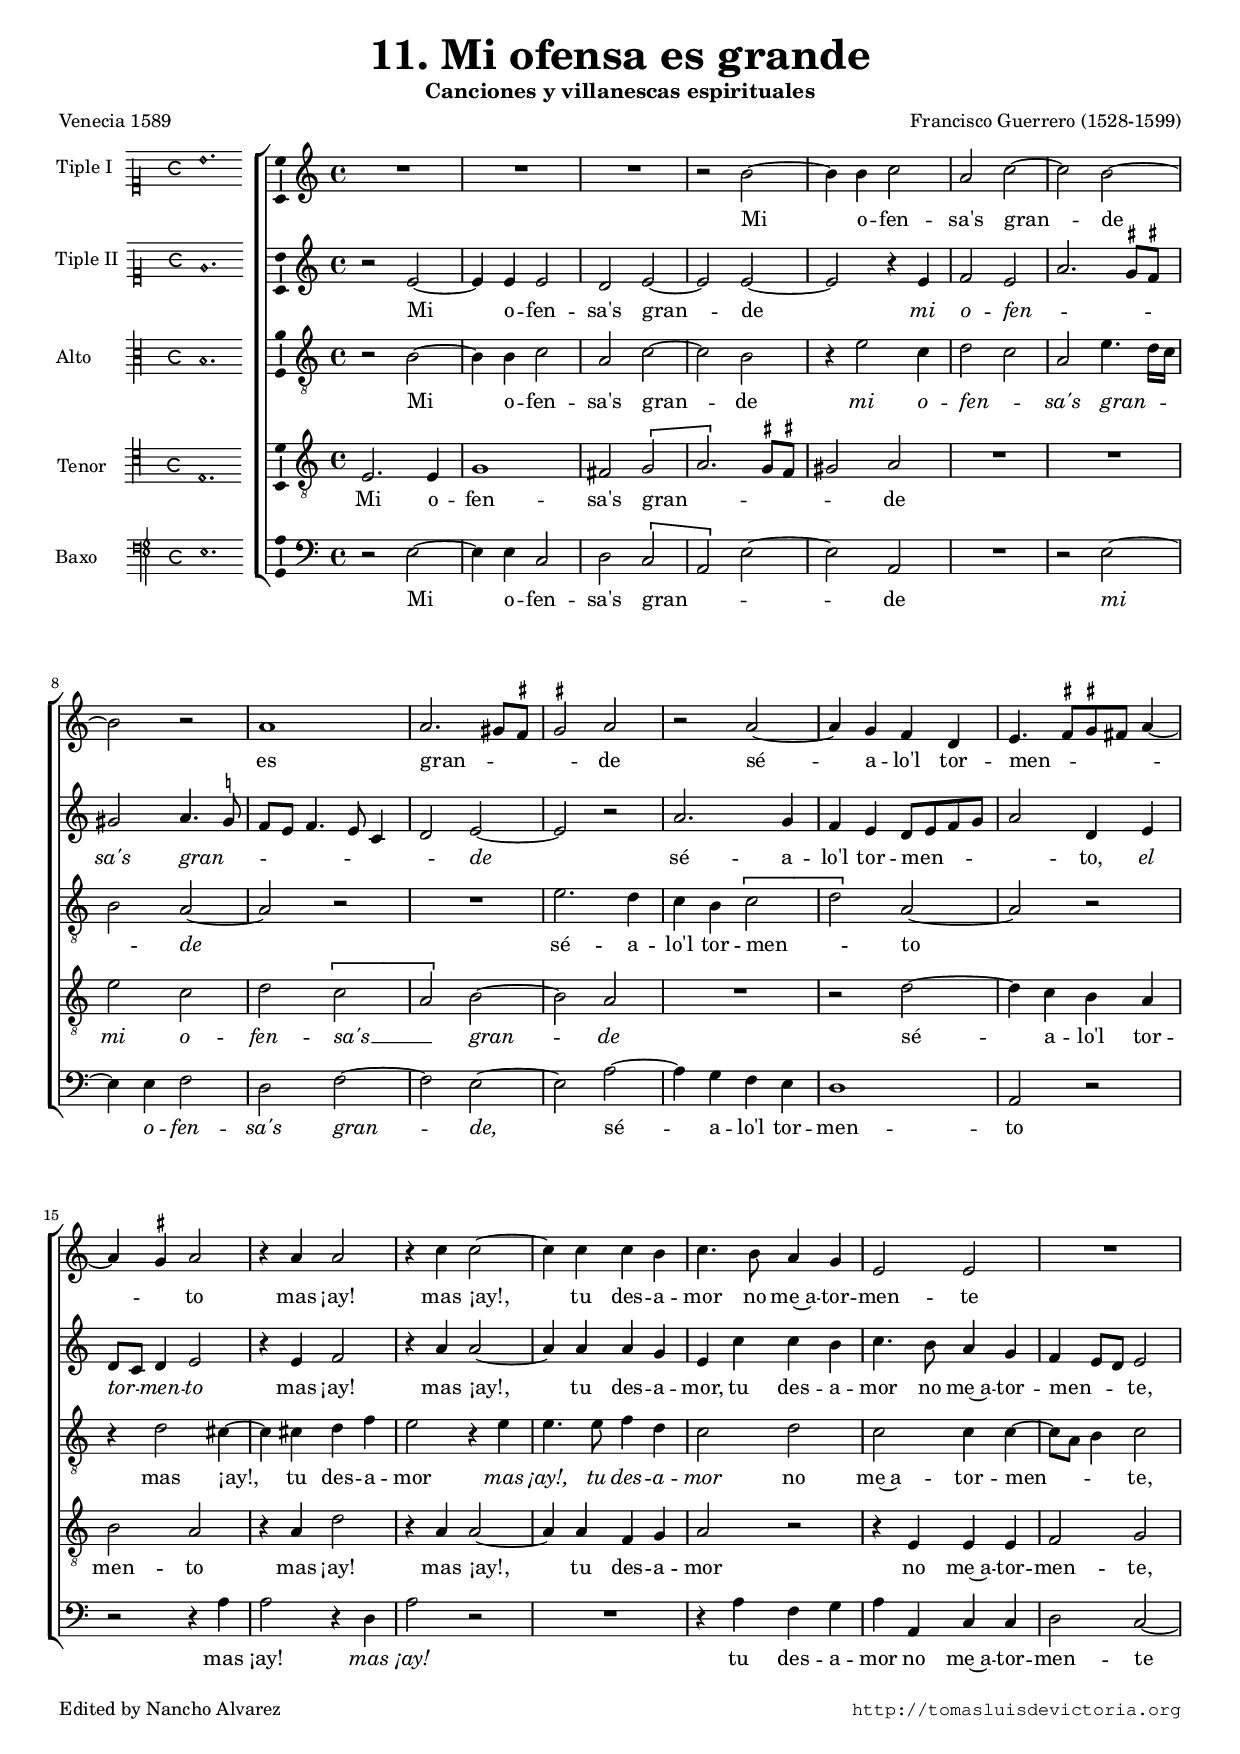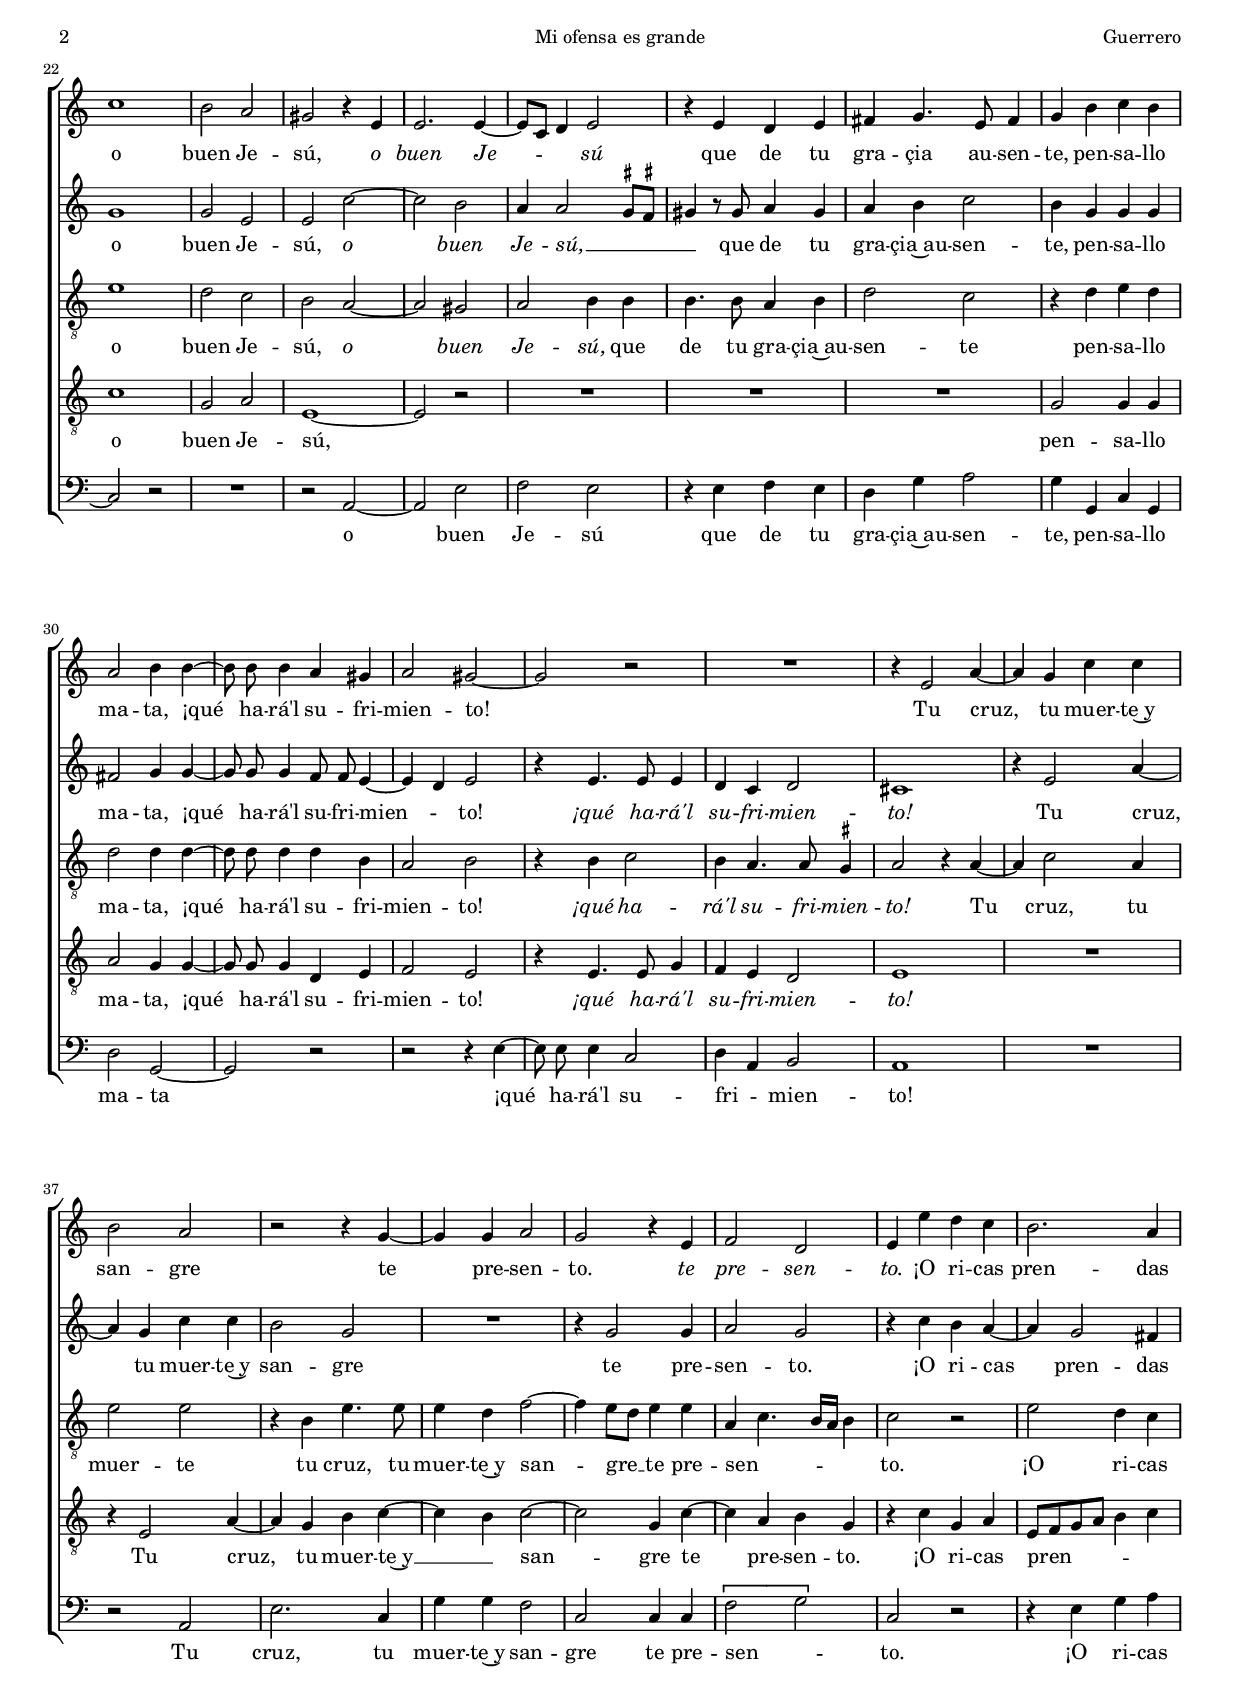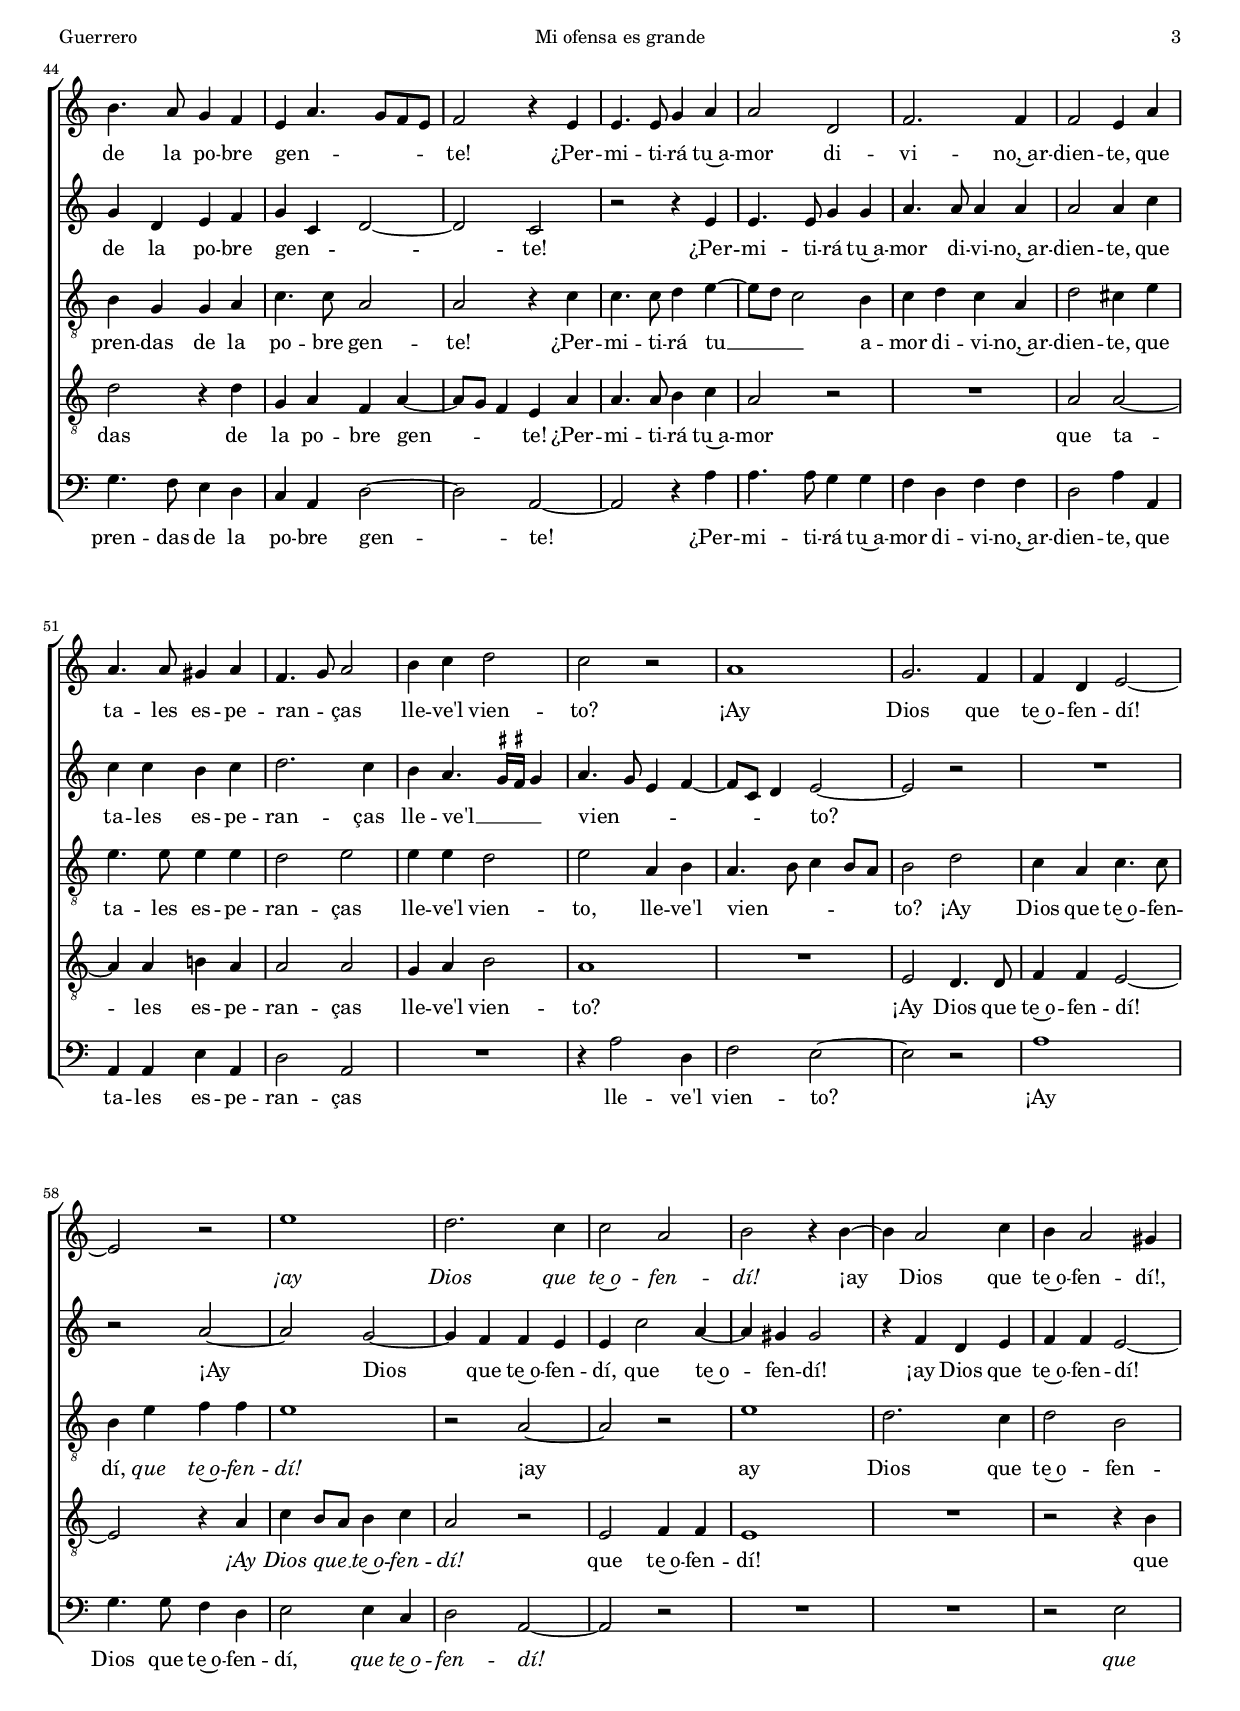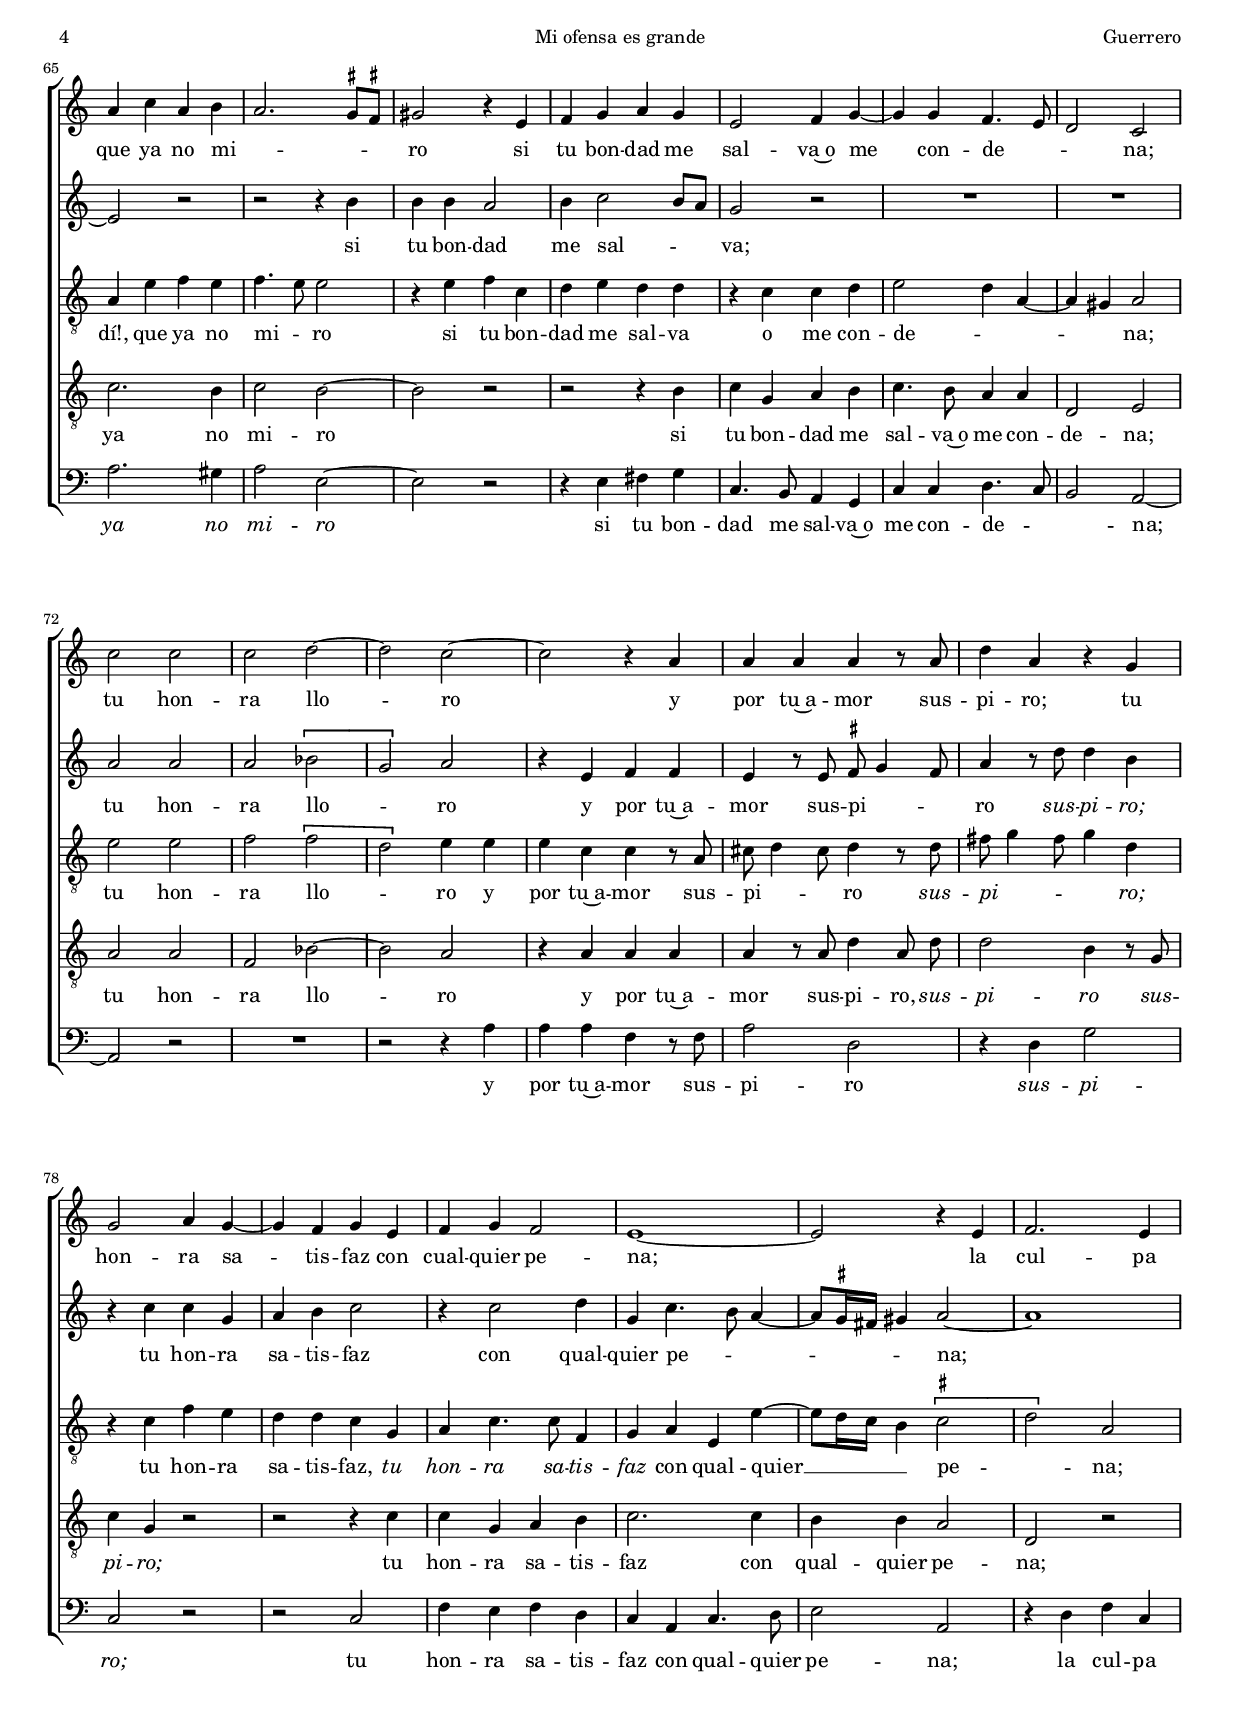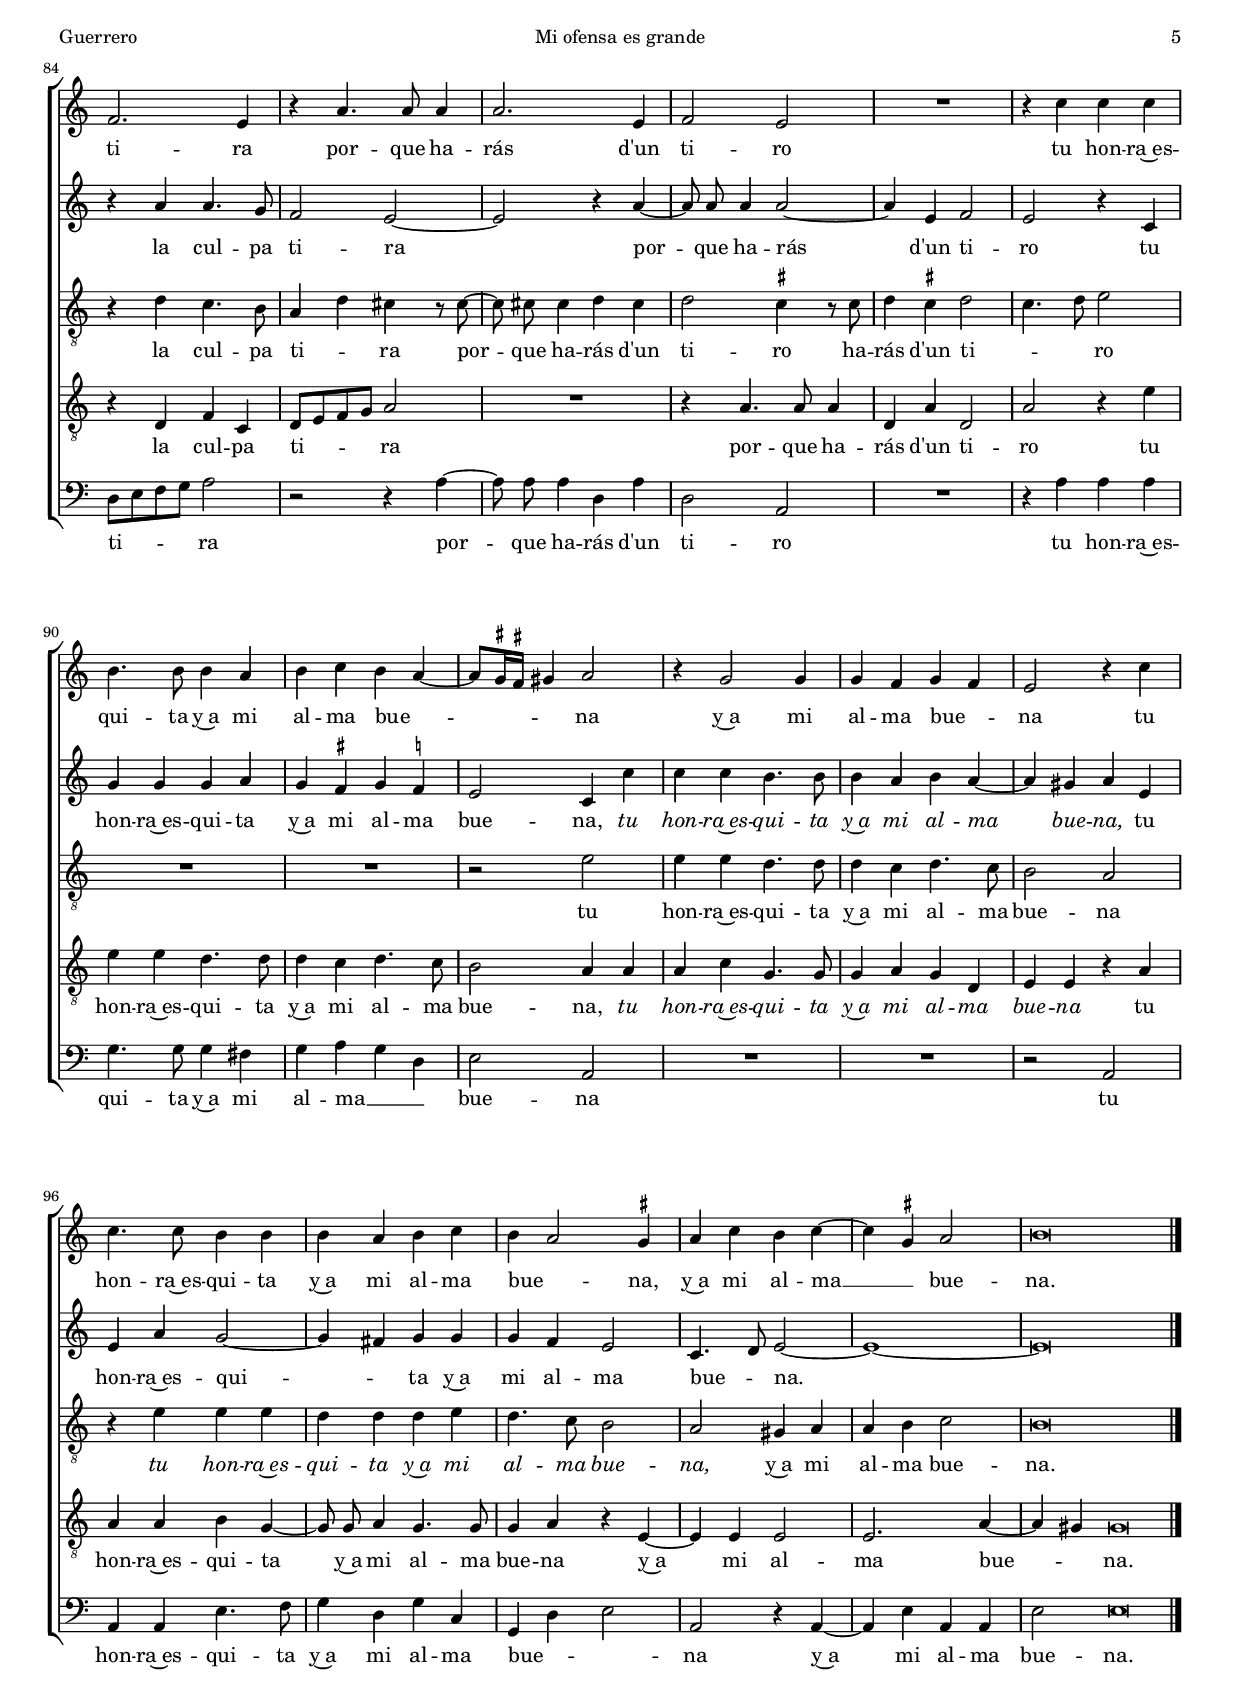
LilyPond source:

\version "2.18.0"

#(set-default-paper-size "a4")
#(set-global-staff-size 16.2)
#(ly:set-option 'point-and-click #f)
%mobile -s14.5 -i3.0

italicas=\override LyricText.font-shape = #'italic
rectas=\override LyricText.font-shape = #'upright
ss=\once \set suggestAccidentals = ##t
incipitwidth = 20
htitle="Mi ofensa es grande"
hcomposer="Guerrero"


\header {
	title=\markup{\fontsize #3 "11. Mi ofensa es grande"}
	subtitle=\markup{"Canciones y villanescas espirituales" }
        %subsubtitle=\markup{\null \vspace #1 }
	composer="Francisco Guerrero (1528-1599)"
        pdfauthor=\composer
	%opus="(-)"
	poet="Venecia 1589"
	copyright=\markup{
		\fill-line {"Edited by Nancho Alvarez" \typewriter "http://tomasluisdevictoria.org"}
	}
%	tagline=""
}

global={\key c \major \time 4/4 \skip 1*101 \bar "|." }


cantus=\relative c''{
	R1
	R
	R
	r2 b ~
	b4 b c2
	a c ~
	c b ~
	b r
	a1 
	a2. gis8 \ss fis
	\ss gis2 a
	r a ~
	a4 g f d
	e4. \ss fis8[ \ss gis fis!] a4 ~
	a4 \ss gis a2
	r4 a a2
	r4 c c2 ~
	c4 c c b
	c4. b8 a4 g
	e2 e
	R1
        \break %notablet
	c'1
	b2 a 
	gis r4 e
	e2. e4 ~
	e8 c d4 e2
	r4 e d e 
	fis g4. e8 fis4
	g4 b c b
	a2 b4 b ~
	b8 \noBeam b8 b4 a gis
	a2 gis ~
	gis r
	R1
	r4 e2 a4 ~
	a4 g c c
	b2 a
	r2 r4 g ~
	g g a2
	g2 r4 e4
	f2 d
	e4 e' d c
	b2. a4 
	b4. a8 g4 f 
	e4 a4. g8 f e
	f2 r4 e
	e4. e8 g4 a
	a2 d,
	f2. f4
	f2 e4 a
	a4. a8 gis4 a 
	f4. g8 a2
	b4 c d2
	c2 r
	a1
	g2. f4 
	f d e2 ~
	e r
	e'1
	d2. c4
	c2 a
	b r4 b ~
	b a2 c4
	b a2 gis4
	a c a b
	a2. \ss gis8 \ss fis
	gis2 r4 e
	f g a g 
	e2 f4 g ~
	g g f4. e8 
	d2 c
        \break %notablet
	c' c
	c d ~
	d c ~
	c r4 a
	a a a r8 a
	d4 a r g
	g2 a4 g ~
	g f g e 
	f g f2
	e1 ~ 
	e2 r4 e 
	f2. e4
	f2. e4
	r4 a4. a8 a4 
	a2. e4 
	f2 e
	R1
	r4 c' c c
	b4. b8 b4 a
	b c b a ~
	a8 \ss gis16 \ss fis gis!4 a2
	r4 g2 g4
	g f g f
	e2 r4 c'
	c4. c8 b4 b 
	b a b c
	b4 a2 \ss gis4
	a c b c ~
	c \ss gis a2 
	b\breve*1/2
}

cantusdos=\relative c'{
	r2 e ~
	e4 e e2 
	d e ~
	e e ~
	e r4 e
	f2 e
	a2. \ss gis8 \ss fis
	gis2 a4. \ss g8
	f e f4. e8 c4
	d2 e ~
	e r
	a2. g4
	f4 e d8 e f g
	a2 d,4 e
	d8 c d4 e2
	r4 e f2
	r4 a a2 ~
	a4 a a g 
	e c' c b
	c4. b8 a4 g 
	f4 e8 d e2
	g1 
	g2 e
	e c' ~
	c b
	a4 a2 \ss gis8 \ss fis
	gis4 r8 gis8 a4 gis
	a4 b c2
	b4 g g g
	fis2 g4 g ~ | 
	g8 \noBeam g g4 f8 \noBeam f8 e4 ~
	e d e2 |
	r4 e4. e8 e4
	d4 c d2
	cis1 |
	r4 e2 a4 ~ |
	a g c c |
	b2 g |
	R1 |
	r4 g2 g4 |
	a2 g 
	r4 c b a ~
	a g2 fis4
	g4 d e f 
	g c, d2 ~
	d2 c
	r r4 e
	e4. e8 g4 g
	a4. a8 a4 a
	a2 a4 c
	c4 c b c
	d2. c4 
	b4 a4. \ss gis16 \ss fis gis4
	a4. g8 e4 f ~
	f8 c d4 e2 ~
	e2 r
	R1
	r2 a ~
	a g ~
	g4 f f e
	e4 c'2 a4 ~
	a gis4 gis2
	r4 f d e
	f f e2 ~
	e r2
	r2 r4 b'4
	b b a2
	b4 c2 b8 a
	g2 r2
	R1
	R
	a2 a 
	a \[bes 
	g\] a
	r4 e f f
	e4 r8 e \ss fis g4 fis8
	a4 r8 d8 d4 b
	r4 c c g
	a b c2
	r4 c2 d4
	g, c4. b8 a4 ~
	a8 \ss gis16 fis gis!4 a2 ~
	a1
	r4 a a4. g8
	f2 e ~
	e r4 a ~
	a8 \noBeam a a4 a2 ~
	a4 e f2
	e2 r4 c
	g' g g a 
	g \ss fis g \ss f
	e2 c4 c'
	c c b4. b8 
	b4 a b a ~
	a gis a e
	e a g2 ~
	g4 fis g g
	g f e2
	c4. d8 e2 ~
	e1 ~
	e\breve*1/2
}

altus=\relative c'{
	r2 b ~
	b4 b c2
	a2 c ~
	c b 
	r4 e2 c4
	d2 c
	a e'4. d16 c
	b2 a ~
	a r
	R1
	e'2. d4 
	c b \[c2
	d\] a ~
	a r
	r4 d2 cis4 ~ 
	cis cis d f
	e2 r4 e4
	e4. e8 f4 d
	c2 d
	c2 c4 c ~
	c8 a b4 c2
	e1
	d2 c
	b a ~
	a gis
	a2 b4 b 
	b4. b8 a4 b
	d2 c
	r4 d e d
	d2 d4 d ~
	d8 \noBeam d8 d4 d b
	a2 b
	r4 b4 c2
	b4 a4. a8 \ss gis4
	a2 r4 a~
	a4 c2 a4
	e'2 e
	r4 b e4. e8 
	e4 d f2 ~
	f4 e8 d e4 e
	a,4 c4. b16 a b4
	c2 r
	e2 d4 c
	b g g a 
	c4. c8 a2
	a2 r4 c
	c4. c8 d4 e ~
	e8 d c2 b4
	c4 d c a
	d2 cis4 e
	e4. e8 e4 e
	d2 e
	e4 e d2
	e a,4 b 
	a4. b8 c4 b8 a
	b2 d
	c4 a c4. c8 
	b4 e f f
	e1
	r2 a,2 ~
	a2 r2
	e'1
	d2. c4 
	d2 b
	a4 e' f e
	f4. e8 e2
	r4 e f c
	d e d d
	r4 c c d 
	e2 d4 a ~
	a gis a2
	e'2 e
	f \[f
	d\] e4 e
	e c c r8 a
	cis8 d4 cis8 d4 r8 d
	fis g4 fis8 g4 d
	r4 c f e
	d d c g
	a c4. c8 f,4
	g a e e' ~
	e8 d16 c b4 \ss \[ cis2 
	d\] a2
	r4 d c4. b8 
	a4 d cis r8 cis ~
	cis \noBeam cis cis4 d cis
	d2 \ss cis4 r8 cis
	d4 \ss cis d2 
	c4. d8 e2
	R1
	R
	r2 e2
	e4 e d4. d8 d4 c d4. c8 
	b2 a
	r4 e' e e 
	d d d e
	d4. c8 b2
	a2 gis4 a
	a b c2
	b\breve*1/2
}

tenor=\relative c{
	e2. e4 
	g1
	fis2 \[g
	a2.\] \ss gis8 \ss fis
	gis2 a
	R1
	R
	e'2 c
	d \[c 
	a\] b ~
	b a
	R1
	r2 d ~
	d4 c b a
	b2 a
	r4 a4 d2
	r4 a a2 ~
	a4 a f g
	a2 r
	r4 e e e
	f2 g
	c1
	g2 a
	e1 ~
	e2 r
	R1 
	R
	R
	g2 g4 g 
	a2 g4 g ~
	g8 \noBeam g8 g4 d e
	f2 e
	r4 e4. e8 g4
	f e d2
	e1
	R
	r4 e2 a4 ~
	a g b c ~
	c b c2 ~
	c g4 c ~
	c a b g
	r4 c g a
	e8 f g a b4 c
	d2 r4 d
	g, a f a ~
	a8 g f4 e a
	a4. a8 b4 c 
	a2 r
	R1
	a2 a ~
	a4 a b! a
	a2 a
	g4 a b2
	a1
	R
	e2 d4. d8
	f4 f e2 ~
	e r4 a
	c b8 a b4 c
	a2 r2
	e2 f4 f
	e1 
	R1
	r2 r4 b'
	c2. b4
	c2 b ~
	b r2
	r r4 b
	c g a b
	c4. b8 a4 a
	d,2 e 
	a a
	f bes ~
	bes a
	r4 a a a
	a4 r8 a d4 a8 \noBeam d
	d2 b4 r8 g
	c4 g r2
	r2 r4 c
	c g a b
	c2. c4 
	b b a2
	d, r
	r4 d f c
	d8 e f g a2
	R1
	r4 a4. a8 a4
	d,4 a' d,2
	a'2 r4 e'4
	e e d4. d8 
	d4 c d4. c8
	b2 a4 a
	a c g4. g8
	g4 a g d
	e e r a
	a a b g ~
	g8 \noBeam g a4 g4. g8
	g4 a r e ~
	e e e2 
	e2. a4 ~
	a gis gis\breve*1/4
}

bassus=\relative c{
	r2 e2 ~
	e4 e c2
	d \[c
	a\] e' ~
	e a,
	R1
	r2 e'2 ~
	e4 e f2
	d2 f ~
	f2 e ~
	e a ~
	a4 g f e 
	d1
	a2 r
	r2 r4 a'
	a2 r4 d,
	a'2 r
	R1
	r4 a f g
	a a, c c
	d2 c ~
	c r
	R1
	r2 a ~
	a e'
	f e
	r4 e f e 
	d g a2
	g4 g, c g 
	d'2 g, ~
	g2 r
	r2 r4 e'4 ~
	e8 \noBeam e e4 c2
	d4 a b2
	a1
	R1 
	r2 a
	e'2. c4 
	g'4 g f2
	c2 c4 c
	\[f2 g\]
	c,2 r2
	r4 e4 g a
	g4. f8 e4 d
	c a d2 ~
	d2 a ~
	a r4 a'
	a4. a8 g4 g
	f d f f 
	d2 a'4 a,
	a a e'a,
	d2 a
	R1
	r4 a'2 d,4
	f2 e ~
	e2 r
	a1
	g4. g8 f4 d 
	e2 e4 c
	d2 a ~
	a r
	R1
	R
	r2 e'
	a2. gis4
	a2 e ~
	e r
	r4 e fis g
	c,4. b8 a4 g
	c4 c d4. c8
	b2 a ~
	a r
	R1
	r2 r4 a'
	a a f r8 f
	a2 d,
	r4 d g2
	c,2 r
	r c
	f4 e f d 
	c a c4. d8
	e2 a,
	r4 d f c
	d8 e f g a2
	r2 r4 a ~
	a8 \noBeam a8 a4 d, a'
	d,2 a 
	R1
	r4 a'4 a a
	g4. g8 g4 fis
	g a g d 
	e2 a,
	R1
	R
	r2 a 
	a4 a e'4. f8
	g4 d g c,
	g d' e2
	a, r4 a ~
	a e'a, a
	e'2 e\breve*1/4
}


textocantus=\lyricmode{
Mi _ o -- fen -- sa's gran -- _ de _
es gran -- _ _ _ de
sé -- _ a -- lo'l tor -- men -- _ _ _ _ _ _ to
mas ¡ay!
mas ¡ay!, _
tu des -- a -- mor no me~a -- tor -- men -- te
o buen Je -- sú,
\italicas
o buen Je -- _ _ _ sú
\rectas
que de tu gra -- çia au -- sen -- te,
pen -- sa -- llo ma -- ta,
¡qué _ ha -- rá'l su -- fri -- mien -- to! _
Tu cruz, _
tu muer -- te~y san -- gre
te _ pre -- sen -- to.
\italicas
te pre -- sen -- to.
\rectas
¡O ri -- cas pren -- das de la po -- bre gen -- _ _ _ _ te!
¿Per -- mi -- ti -- rá tu~a -- mor di -- vi -- no,~ar -- dien -- te,
que ta -- les es -- pe -- ran -- _ ças lle -- ve'l vien -- to?
¡Ay Dios que te~o -- fen -- dí! _
\italicas
¡ay Dios que te~o -- fen -- dí!
\rectas
¡ay _ Dios que te~o -- fen -- dí!,
que ya no mi -- _ _ _ ro
si tu bon -- dad me sal -- va~o me _ con -- de -- _ _ na;
tu hon -- ra llo -- _ ro _
y por tu~a -- mor sus -- pi -- ro;
tu hon -- ra sa -- _ tis -- faz
con cual -- quier pe -- na; _
la cul -- pa ti -- ra
por -- que ha -- rás d'un ti -- ro
tu hon -- ra~es -- qui -- ta y~a mi al -- ma bue -- _ _ _ _ _ na
y~a mi al -- ma bue -- _ na
tu hon -- ra~es -- qui -- ta
y~a mi al -- ma bue -- _ na,
y~a mi al -- ma __ _ _ bue -- na.
}

textocantusdos=\lyricmode{
Mi _ o -- fen -- sa's gran -- _ de _
\italicas
mi o -- fen -- _ _ _ sa's gran -- _ _ _ _ _ _ _ de _
\rectas
sé -- a -- lo'l tor -- men -- _ _ _ _ to,
\italicas
el tor -- _ men -- to
\rectas
mas ¡ay!
mas ¡ay!, _
tu des -- a -- mor,
tu des -- a -- mor no me~a -- tor -- men -- _ _ te,
o buen Je -- sú,
\italicas
o _ buen Je -- sú, __ _ _ _ 
\rectas
que de tu gra -- çia~au -- sen -- te,
pen -- sa -- llo ma -- ta,
¡qué _ ha -- rá'l su -- fri -- mien -- _ _ to!
\italicas
¡qué ha -- rá'l su -- fri -- mien -- to!
\rectas
Tu cruz, _ tu muer -- te~y san -- gre
te pre -- sen -- to.
¡O ri -- cas _ pren -- das de la po -- bre gen -- _ _ _ te!
¿Per -- mi -- ti -- rá tu~a -- mor di -- vi -- no,~ar -- dien -- te,
que ta -- les es -- pe -- ran -- ças lle -- ve'l __ _ _ _ 
vien -- _ _ _ _ _ _ to? _
¡Ay _ Dios _ que te~o -- fen -- dí,
que te~o -- _ fen -- dí!
¡ay Dios que te~o -- fen -- dí! _
si tu bon -- dad me sal -- _ _ va;
tu hon -- ra llo -- _ ro
y por tu~a -- mor sus -- pi -- _ _ ro
\italicas
sus -- pi -- ro;
\rectas
tu hon -- ra sa -- tis -- faz
con qual -- quier pe -- _ _ _ _ _ _ na; _
la cul -- pa ti -- ra _
por -- _ que ha -- rás _ d'un ti -- ro
tu hon -- ra~es -- qui -- ta y~a mi al -- ma bue -- na,
\italicas
tu hon -- ra~es -- qui -- ta y~a mi al -- ma _ bue -- na,
\rectas
tu hon -- ra~es -- qui -- _ _ ta y~a mi al -- ma bue -- _ na. _ _ 
}

textoaltus=\lyricmode{
Mi _ o -- fen -- sa's gran -- _ de
\italicas
mi o -- fen -- _ sa's gran -- _ _ _ de _
\rectas
sé -- a -- lo'l tor -- men -- _ to _
mas ¡ay!, _ tu des -- a -- mor
\italicas
mas ¡ay!, tu des -- a -- mor 
\rectas
no me~a -- tor -- men -- _ _ _ te,
o buen Je -- sú,
\italicas
o _ buen Je -- sú,
\rectas
que de tu gra -- çia~au -- sen -- te
pen -- sa -- llo ma -- ta,
¡qué _ ha -- rá'l su -- fri -- mien -- to!
\italicas
¡qué ha -- rá'l su -- fri -- mien -- to!
\rectas
Tu _ cruz, tu muer -- te
tu cruz, tu muer -- te~y san -- _ gre __ _ te pre -- sen -- _ _ _ _ to.
¡O ri -- cas pren -- das de la po -- bre gen -- te!
¿Per -- mi -- ti -- rá tu __ _ _ _ a -- mor di -- vi -- no,~ar -- dien -- te,
que ta -- les es -- pe -- ran -- ças lle -- ve'l vien -- to,
lle -- ve'l vien -- _ _ _ _ to?
¡Ay Dios que te~o -- fen -- dí,
\italicas
que te~o -- fen -- dí!
\rectas
¡ay _
ay Dios que te~o -- fen -- dí!,
que ya no mi -- _ ro
si tu bon -- dad me sal -- va
o me con -- de -- _ _ _ _ na;
tu hon -- ra llo -- _ ro y
por tu~a -- mor sus -- pi -- _ _ ro
\italicas
sus -- pi -- _ _ _ ro;
\rectas
tu hon -- ra sa -- tis -- faz,
\italicas
tu hon -- ra sa -- tis -- faz
\rectas
con qual -- quier __ _ _ _ _ 
pe -- _ na;
la cul -- pa ti -- _ ra
por -- _ que ha -- rás d'un ti -- ro
ha -- rás d'un ti -- _ _ ro
tu hon -- ra~es -- qui -- ta y~a mi al -- ma bue -- na
\italicas
tu hon -- ra~es -- qui -- ta y~a mi al -- ma bue -- na,
\rectas
y~a mi al -- ma bue -- na.
}

textotenor=\lyricmode{
Mi o -- fen -- sa's gran -- _ _ _ _ de
\italicas
mi o -- fen -- sa's __ _ gran -- _ de
\rectas
sé -- _ a -- lo'l tor -- men -- to
mas ¡ay!
mas ¡ay!, _
tu des -- a -- mor
no me~a -- tor -- men -- te,
o buen Je -- sú, _
pen -- sa -- llo ma -- ta,
¡qué _ ha -- rá'l su -- fri -- mien -- to!
\italicas
¡qué ha -- rá'l su -- fri -- mien -- to!
\rectas
Tu cruz, _ tu muer -- te~y __ _ _ san -- _ gre
te _ pre -- sen -- to.
¡O ri -- cas pren -- _ _ _ _ _ das
de la po -- bre gen -- _ _ _ te!
¿Per -- mi -- ti -- rá tu~a -- mor
que ta -- _ les es -- pe -- ran -- ças lle -- ve'l vien -- to?
¡Ay Dios que te~o -- fen -- dí! _
\italicas
¡Ay Dios que __ _ te~o -- fen -- dí!
\rectas
que te~o -- fen -- dí!
que ya no mi -- ro _
si tu bon -- dad me sal -- va~o me con -- de -- na;
tu hon -- ra llo -- _ ro
y por tu~a -- mor
sus -- pi -- ro,
\italicas
sus -- pi -- ro
sus -- pi -- ro;
\rectas
tu hon -- ra sa -- tis -- faz
con qual -- quier pe -- na;
la cul -- pa ti -- _ _ _ ra
por -- que ha -- rás d'un ti -- ro
tu hon -- ra~es -- qui -- ta y~a mi al -- ma bue -- na,
\italicas
tu hon -- ra~es -- qui -- ta y~a mi al -- ma bue -- na
\rectas
tu hon -- ra~es -- qui -- ta _
y~a mi al -- ma bue -- na
y~a _ mi al -- ma bue -- _ _ na.
}

textobassus=\lyricmode{
Mi _ o -- fen -- sa's gran -- _ _ _ de
\italicas
mi _ o -- fen -- sa's gran -- _ de, _
\rectas
sé -- _ a -- lo'l tor -- men -- to
mas ¡ay!
\italicas
mas ¡ay!
\rectas
tu des -- a -- mor no me~a -- tor -- men -- te _
o _ buen Je -- sú
que de tu gra -- çia~au -- sen -- te,
pen -- sa -- llo ma -- ta _
¡qué _ ha -- rá'l su -- fri -- _ mien -- to!
Tu cruz,
tu muer -- te~y san -- gre
te pre -- sen -- _ to.
¡O ri -- cas pren -- das de la po -- bre gen -- _ te! _
¿Per -- mi -- ti -- rá tu~a -- mor di -- vi -- no,~ar -- dien -- te,
que ta -- les es -- pe -- ran -- ças
lle -- ve'l vien -- to? _
¡Ay Dios que te~o -- fen -- dí,
\italicas
que te~o -- fen -- dí! _
que ya no mi -- ro _
\rectas
si tu bon -- dad me sal -- va~o me con -- de -- _ _ na; _
y por tu~a -- mor 
sus -- pi -- ro
\italicas
sus -- pi -- ro;
\rectas
tu hon -- ra sa -- tis -- faz con qual -- quier pe -- na;
la cul -- pa ti -- _ _ _ ra
por -- _ que ha -- rás d'un ti -- ro
tu hon -- ra~es -- qui -- ta y~a mi al -- ma __ _ _ bue -- na
tu hon -- ra~es -- qui -- ta y~a mi al -- ma bue -- _ _ na
y~a _ mi al -- ma bue -- na.
}



incipitcantus=\markup{
	\score{
		{ 
		\set Staff.instrumentName="Tiple I  "
		\override NoteHead.style = #'neomensural
		\override Rest.style = #'neomensural
		\override Staff.TimeSignature.style = #'neomensural
		\cadenzaOn 
		\clef "petrucci-c1"
		\key c \major
		\time 4/4
		b'1.
		} 
	\layout {
		\context {\Voice
			\remove Ligature_bracket_engraver
			\consists Mensural_ligature_engraver
		}
		line-width=\incipitwidth
		indent = 0
	}
	}
}


incipitcantusdos=\markup{
	\score{
		{ 
		\set Staff.instrumentName="Tiple II "
		\override NoteHead.style = #'neomensural
		\override Rest.style = #'neomensural
		\override Staff.TimeSignature.style = #'neomensural
		\cadenzaOn 
		\clef "petrucci-c1"
		\key c \major
		\time 4/4
		e'1.
		} 
	\layout {
		\context {\Voice
			\remove Ligature_bracket_engraver
			\consists Mensural_ligature_engraver
		}
		line-width=\incipitwidth
		indent = 0
	}
	}
}


incipitaltus=\markup{
	\score{
		{ 
		\set Staff.instrumentName="Alto      "
		\override NoteHead.style = #'neomensural 
		\override Rest.style = #'neomensural
		\override Staff.TimeSignature.style = #'neomensural
		\cadenzaOn 
		\clef "petrucci-c3"
		\key c \major
		\time 4/4
		b1.
		} 
	\layout {
		\context {\Voice
			\remove Ligature_bracket_engraver
			\consists Mensural_ligature_engraver
		}
		line-width=\incipitwidth
		indent = 0
	}
	}
}


incipittenor=\markup{
	\score{
		{ 
		\set Staff.instrumentName="Tenor   "
		\override NoteHead.style = #'neomensural 
		\override Rest.style = #'neomensural
		\override Staff.TimeSignature.style = #'neomensural
		\cadenzaOn 
		\clef "petrucci-c4"
		\key c \major
		\time 4/4
		e1.
		} 
	\layout {
		\context {\Voice
			\remove Ligature_bracket_engraver
			\consists Mensural_ligature_engraver
		}
		line-width=\incipitwidth
		indent=0
	}
	}
}


incipitbassus=\markup{
	\score{
		{ 
		\set Staff.instrumentName="Baxo     "
		\override NoteHead.style = #'neomensural 
		\override Rest.style = #'neomensural
		\override Staff.TimeSignature.style = #'neomensural
		\cadenzaOn 
		\clef "petrucci-f4"
		\key c \major
		\time 4/4
		e1.
		} 
	\layout {
		\context {\Voice
			\remove Ligature_bracket_engraver
			\consists Mensural_ligature_engraver
		}
		line-width=\incipitwidth
		indent = 0
	}
	}
}





\score {
\new ChoirStaff<<

	\new Staff <<\global
	\new Voice="v1" {
		\set Staff.instrumentName=\incipitcantus
		\clef "treble"
		\cantus }
	\new Lyrics \lyricsto "v1" {\textocantus }
	>>

	\new Staff <<\global
	\new Voice="v5" {
		\set Staff.instrumentName=\incipitcantusdos
		\clef "treble"
		\cantusdos }
	\new Lyrics \lyricsto "v5" {\textocantusdos }
	>>

	
	
	\new Staff << \global
	\new Voice="v2" {
		\set Staff.instrumentName=\incipitaltus
		\clef "G_8" 
		\altus}
	\new Lyrics \lyricsto "v2" {\textoaltus }
	>>

	
	\new Staff <<\global
	\new Voice="v3" {
		\set Staff.instrumentName=\incipittenor
		\clef "G_8"
		\tenor }
	\new Lyrics \lyricsto "v3" {\textotenor }
	>>
	

	\new Staff <<\global
	\new Voice="v4" {
		\set Staff.instrumentName=\incipitbassus
		\clef "bass" 
		\bassus }
	\new Lyrics \lyricsto "v4" {\textobassus}
	>>
	
>>

\layout{ 
	\context {\Lyrics 
		\override VerticalAxisGroup.staff-affinity = #UP
		\override VerticalAxisGroup.nonstaff-relatedstaff-spacing =
			#'((basic-distance . 0) (minimum-distance . 0) (padding . 1))
		\override LyricText.font-size = #1.2
		\override LyricHyphen.minimum-distance = #0.5
	}
	\context {\Score 
		tempoHideNote = ##t
		\override BarNumber.padding = #2 
	}
	\context {\Voice 
		melismaBusyProperties = #'()
		%autoBeaming = ##f
	}
	\context {\Staff 
                %\RemoveEmptyStaves
                %\override VerticalAxisGroup.remove-first = ##t
		\override VerticalAxisGroup.staff-staff-spacing =
			#'((basic-distance . 11) (minimum-distance . 0) (padding . 1))
		\consists Ambitus_engraver 
		\override LigatureBracket.padding = #1
	}
}

%\midi { \mtempo }

}


\paper{
	evenHeaderMarkup=\markup  \fill-line { \fromproperty #'page:page-number-string \htitle \hcomposer }
	oddHeaderMarkup= \markup  \fill-line { \on-the-fly #not-first-page \hcomposer \on-the-fly #not-first-page \htitle \on-the-fly #not-first-page \fromproperty #'page:page-number-string }
	%system-count=20
	%page-count = 8
        systems-per-page = 3
	ragged-last-bottom = ##f
	indent=3.5\cm
	system-system-spacing =
	#'((basic-distance . 20) (minimum-distance . 0) (padding . 5))
	top-system-spacing = % header
	#'((basic-distance . 9) (minimum-distance . 0) (padding . 0))
	last-bottom-spacing = % footer
	#'((basic-distance . 12) (minimum-distance . 0) (padding . 0))
	markup-system-spacing.padding = #1.5
}
